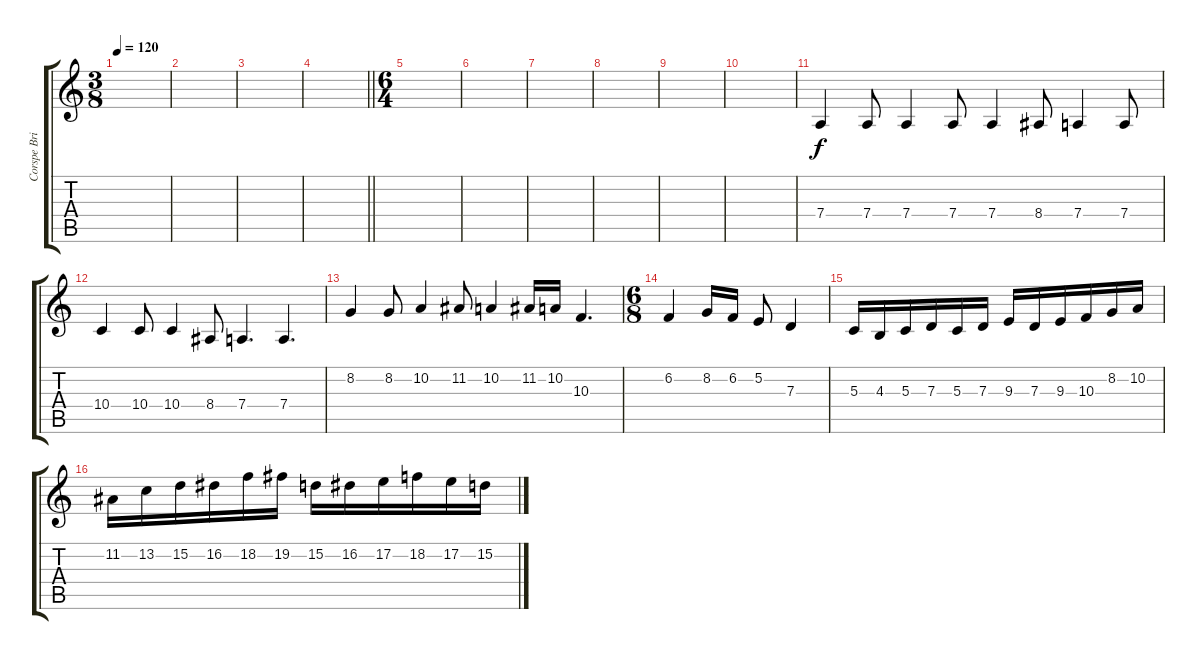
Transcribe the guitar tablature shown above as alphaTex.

\track ("Corspe Bride 1" "Corspe Bri") {instrument brightacousticpiano}
\staff {score tabs}
\tuning (E4 B3 G3 D3 A2 E2) {hide}
\ts (3 8)
\tempo 120
\clef g2
\ks c
|
|
|
\barLineRight lightlight
|
\ts (6 4)
|
|
|
|
|
|
7.4.4 7.4.8 7.4.4 7.4.8 7.4.4 8.4.8 7.4.4 7.4.8 |
10.4.4 10.4.8 10.4.4 8.4.8 7.4.4{d} 7.4.4{d} |
8.2.4 8.2.8 10.2.4 11.2.8 10.2.4 11.2.16 10.2.16 10.3.4{d} |
\ts (6 8)
6.2.4 8.2.16 6.2.16 5.2.8 7.3.4 |
5.3.16 4.3.16 5.3.16 7.3.16 5.3.16 7.3.16 9.3.16 7.3.16 9.3.16 10.3.16 8.2.16 10.2.16 |
11.2.16 13.2.16 15.2.16 16.2.16 18.2.16 19.2.16 15.2.16 16.2.16 17.2.16 18.2.16 17.2.16 15.2.16
